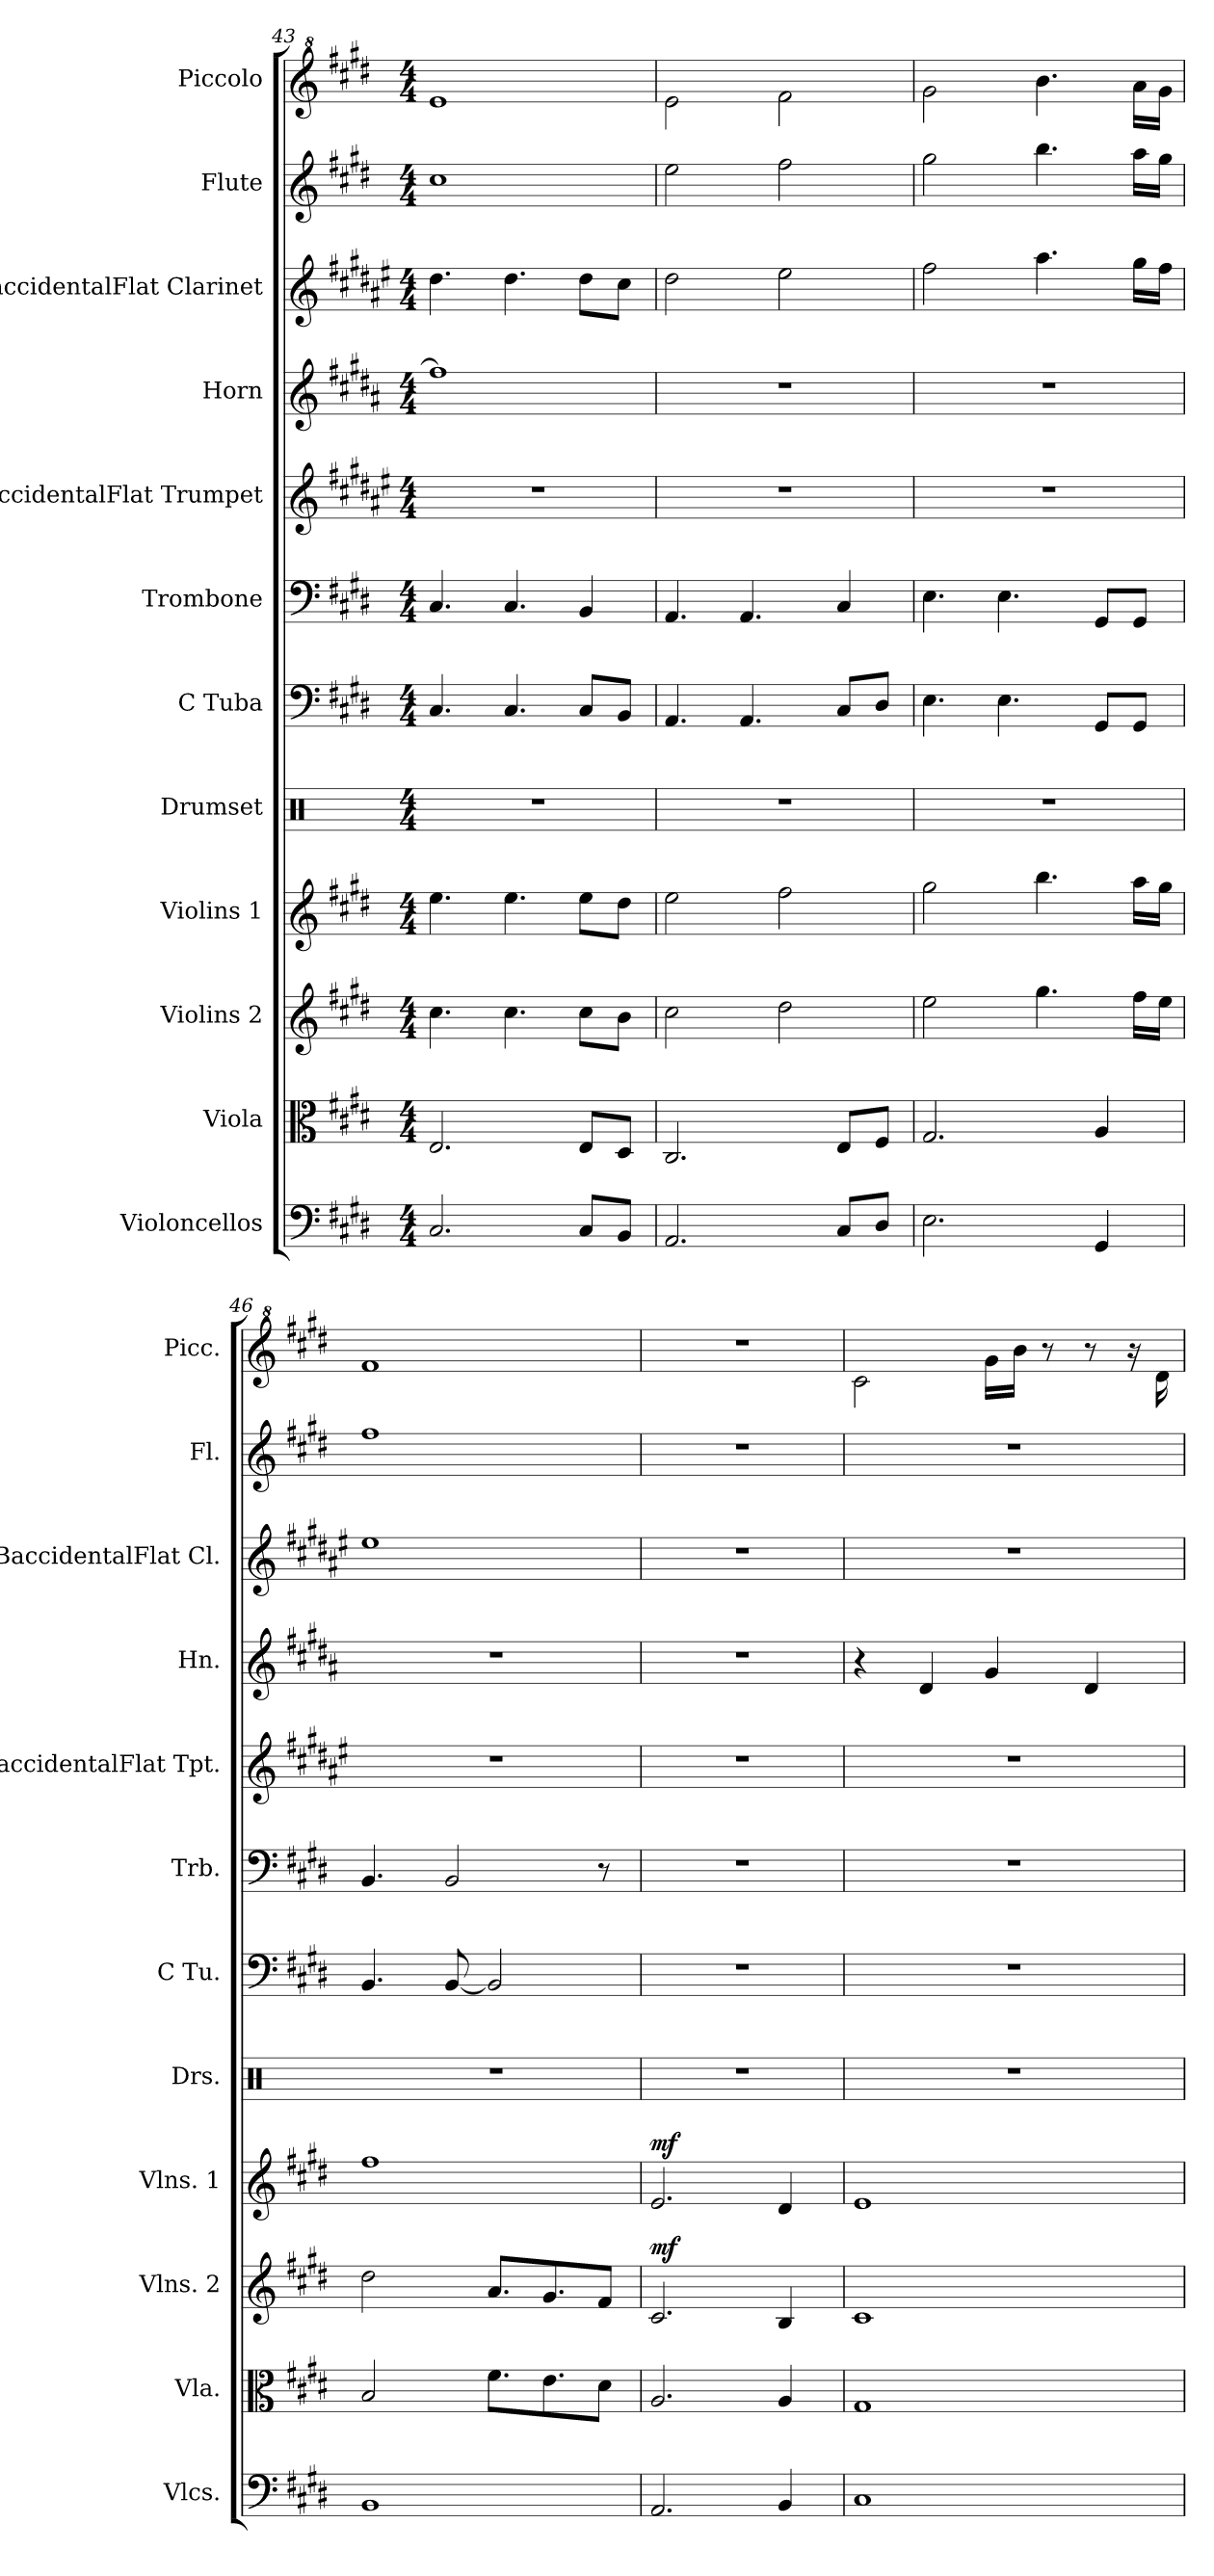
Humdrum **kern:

**kern	**kern	**kern	**dynam	**kern	**dynam	**kern	**kern	**kern	**kern	**kern	**kern	**kern	**kern
*part12	*part11	*part10	*part10	*part9	*part9	*part8	*part7	*part6	*part5	*part4	*part3	*part2	*part1
*staff12	*staff11	*staff10	*staff10	*staff9	*staff9	*staff8	*staff7	*staff6	*staff5	*staff4	*staff3	*staff2	*staff1
*I"Violoncellos	*I"Viola	*I"Violins 2	*	*I"Violins 1	*	*I"Drumset	*I"C Tuba	*I"Trombone	*I"BaccidentalFlat Trumpet	*I"Horn	*I"BaccidentalFlat Clarinet	*I"Flute	*I"Piccolo
*I'Vlcs.	*I'Vla.	*I'Vlns. 2	*	*I'Vlns. 1	*	*I'Drs.	*I'C Tu.	*I'Trb.	*I'BaccidentalFlat Tpt.	*I'Hn.	*I'BaccidentalFlat Cl.	*I'Fl.	*I'Picc.
*clefF4	*clefC3	*clefG2	*	*clefG2	*	*clefX	*clefF4	*clefF4	*clefG2	*clefG2	*clefG2	*clefG2	*clefG^2
*	*	*	*	*	*	*	*	*	*ITrd1c2	*ITrd4c7	*ITrd1c2	*	*ITrd-7c-12
*k[f#c#g#d#]	*k[f#c#g#d#]	*k[f#c#g#d#]	*	*k[f#c#g#d#]	*	*k[]	*k[f#c#g#d#]	*k[f#c#g#d#]	*k[f#c#g#d#]	*k[f#c#g#d#]	*k[f#c#g#d#]	*k[f#c#g#d#]	*k[f#c#g#d#]
*M4/4	*M4/4	*M4/4	*	*M4/4	*	*M4/4	*M4/4	*M4/4	*M4/4	*M4/4	*M4/4	*M4/4	*M4/4
=43	=43	=43	=43	=43	=43	=43	=43	=43	=43	=43	=43	=43	=43
2.C#/	2.E/	4.cc#\	.	4.ee\	.	1r	4.C#/	4.C#/	1r	1b]	4.cc#\	1cc#	1eee
.	.	4.cc#\	.	4.ee\	.	.	4.C#/	4.C#/	.	.	4.cc#\	.	.
8C#/L	8E/L	8cc#\L	.	8ee\L	.	.	8C#/L	4BB/	.	.	8cc#\L	.	.
8BB/J	8D#/J	8b\J	.	8dd#\J	.	.	8BB/J	.	.	.	8b\J	.	.
!!LO:PB:g=z
=44	=44	=44	=44	=44	=44	=44	=44	=44	=44	=44	=44	=44	=44
2.AA/	2.C#/	2cc#\	.	2ee\	.	1r	4.AA/	4.AA/	1r	1r	2cc#\	2ee\	2eee\
.	.	.	.	.	.	.	4.AA/	4.AA/	.	.	.	.	.
.	.	2dd#\	.	2ff#\	.	.	.	.	.	.	2dd#\	2ff#\	2fff#\
8C#/L	8E/L	.	.	.	.	.	8C#/L	4C#/	.	.	.	.	.
8D#/J	8F#/J	.	.	.	.	.	8D#/J	.	.	.	.	.	.
=45	=45	=45	=45	=45	=45	=45	=45	=45	=45	=45	=45	=45	=45
2.E\	2.G#/	2ee\	.	2gg#\	.	1r	4.E\	4.E\	1r	1r	2ee\	2gg#\	2ggg#\
.	.	.	.	.	.	.	4.E\	4.E\	.	.	.	.	.
.	.	4.gg#\	.	4.bb\	.	.	.	.	.	.	4.gg#\	4.bb\	4.bbb\
4GG#/	4A/	.	.	.	.	.	8GG#/L	8GG#/L	.	.	.	.	.
.	.	16ff#\LL	.	16aa\LL	.	.	8GG#/J	8GG#/J	.	.	16ff#\LL	16aa\LL	16aaa\LL
.	.	16ee\JJ	.	16gg#\JJ	.	.	.	.	.	.	16ee\JJ	16gg#\JJ	16ggg#\JJ
=46	=46	=46	=46	=46	=46	=46	=46	=46	=46	=46	=46	=46	=46
1BB	2B/	2dd#\	.	1ff#	.	1r	4.BB/	4.BB/	1r	1r	1dd#	1ff#	1fff#
.	.	.	.	.	.	.	[8BB/	2BB/	.	.	.	.	.
.	8.f#\L	8.a/L	.	.	.	.	2BB/]	.	.	.	.	.	.
.	8.e\	8.g#/	.	.	.	.	.	.	.	.	.	.	.
.	8d#\J	8f#/J	.	.	.	.	.	8r	.	.	.	.	.
=47	=47	=47	=47	=47	=47	=47	=47	=47	=47	=47	=47	=47	=47
!	!	!	!LO:DY:a	!	!LO:DY:a	!	!	!	!	!	!	!	!
2.AA/	2.A/	2.c#/	mf	2.e/	mf	1r	1r	1r	1r	1r	1r	1r	1r
4BB/	4A/	4B/	.	4d#/	.	.	.	.	.	.	.	.	.
=48	=48	=48	=48	=48	=48	=48	=48	=48	=48	=48	=48	=48	=48
1C#	1G#	1c#	.	1e	.	1r	1r	1r	1r	4r	1r	1r	2ccc#\
.	.	.	.	.	.	.	.	.	.	4G#/	.	.	.
.	.	.	.	.	.	.	.	.	.	4c#/	.	.	16ggg#\LL
.	.	.	.	.	.	.	.	.	.	.	.	.	16bbb\JJ
.	.	.	.	.	.	.	.	.	.	.	.	.	8r
.	.	.	.	.	.	.	.	.	.	4G#/	.	.	8r
.	.	.	.	.	.	.	.	.	.	.	.	.	16r
.	.	.	.	.	.	.	.	.	.	.	.	.	16ddd#\
=	=	=	=	=	=	=	=	=	=	=	=	=	=
*-	*-	*-	*-	*-	*-	*-	*-	*-	*-	*-	*-	*-	*-
